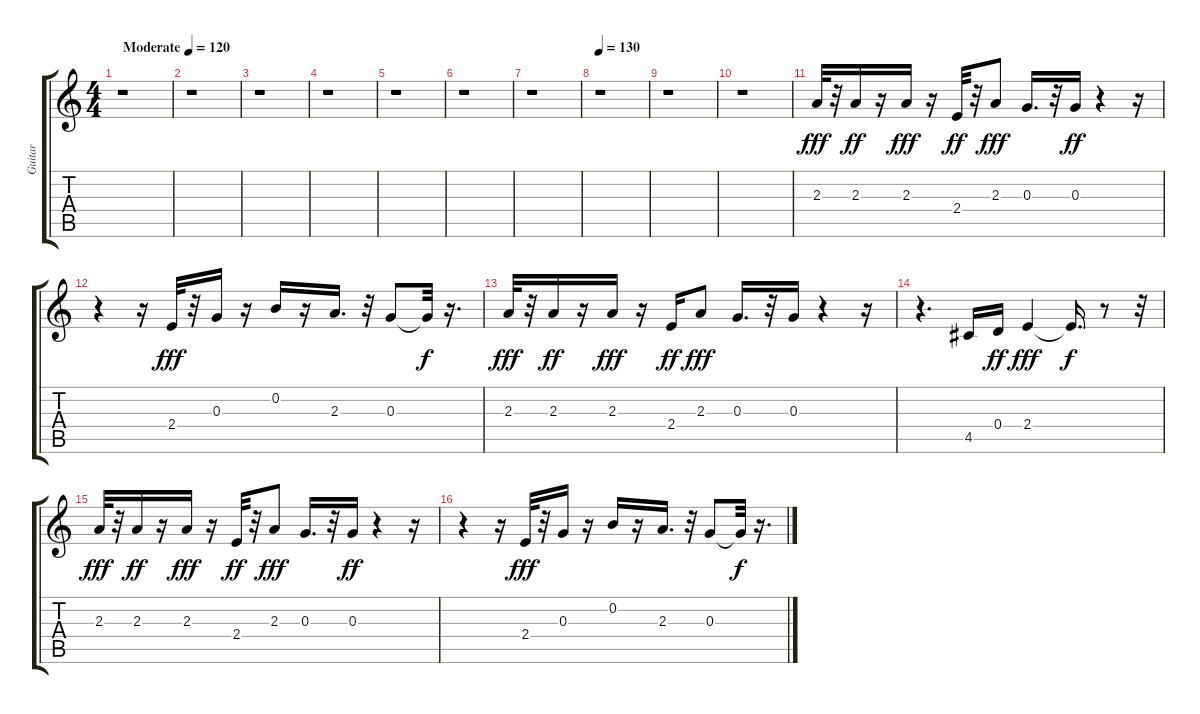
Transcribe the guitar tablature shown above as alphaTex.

\track ("Guitar" "Guitar") {instrument electricguitarclean}
\staff {score tabs}
\tuning (E4 B3 G3 D3 A2 E2) {hide}
\ts (4 4)
\tempo (120 "Moderate")
\clef g2
\ks c
r.1{dy fff instrument electricguitarclean} |
r.1 |
r.1 |
r.1 |
r.1 |
r.1 |
r.1 |
\tempo 130
r.1 |
r.1 |
r.1 |
2.3.32 r.32 2.3.16{dy ff} r.16 2.3.16{dy fff} r.16 2.4.32{dy ff} r.32 2.3.8{dy fff} 0.3.16{d} r.32 0.3.16{dy ff} r.4 r.16 |
r.4 r.16 2.4.32{dy fff} r.32 0.3.16 r.16 0.2.16 r.16 2.3.16{d} r.32 0.3.8 0.3{t}.32{dy f} r.16{d} |
2.3.32{dy fff} r.32 2.3.16{dy ff} r.16 2.3.16{dy fff} r.16 2.4.16{dy ff} 2.3.8{dy fff} 0.3.16{d} r.32 0.3.16 r.4 r.16 |
r.4{d} 4.5.16 0.4.16{dy ff} 2.4.4{dy fff} 2.4{t}.16{d dy f} r.8 r.32 |
2.3.32{dy fff} r.32 2.3.16{dy ff} r.16 2.3.16{dy fff} r.16 2.4.32{dy ff} r.32 2.3.8{dy fff} 0.3.16{d} r.32 0.3.16{dy ff} r.4 r.16 |
r.4 r.16 2.4.32{dy fff} r.32 0.3.16 r.16 0.2.16 r.16 2.3.16{d} r.32 0.3.8 0.3{t}.32{dy f} r.16{d}
